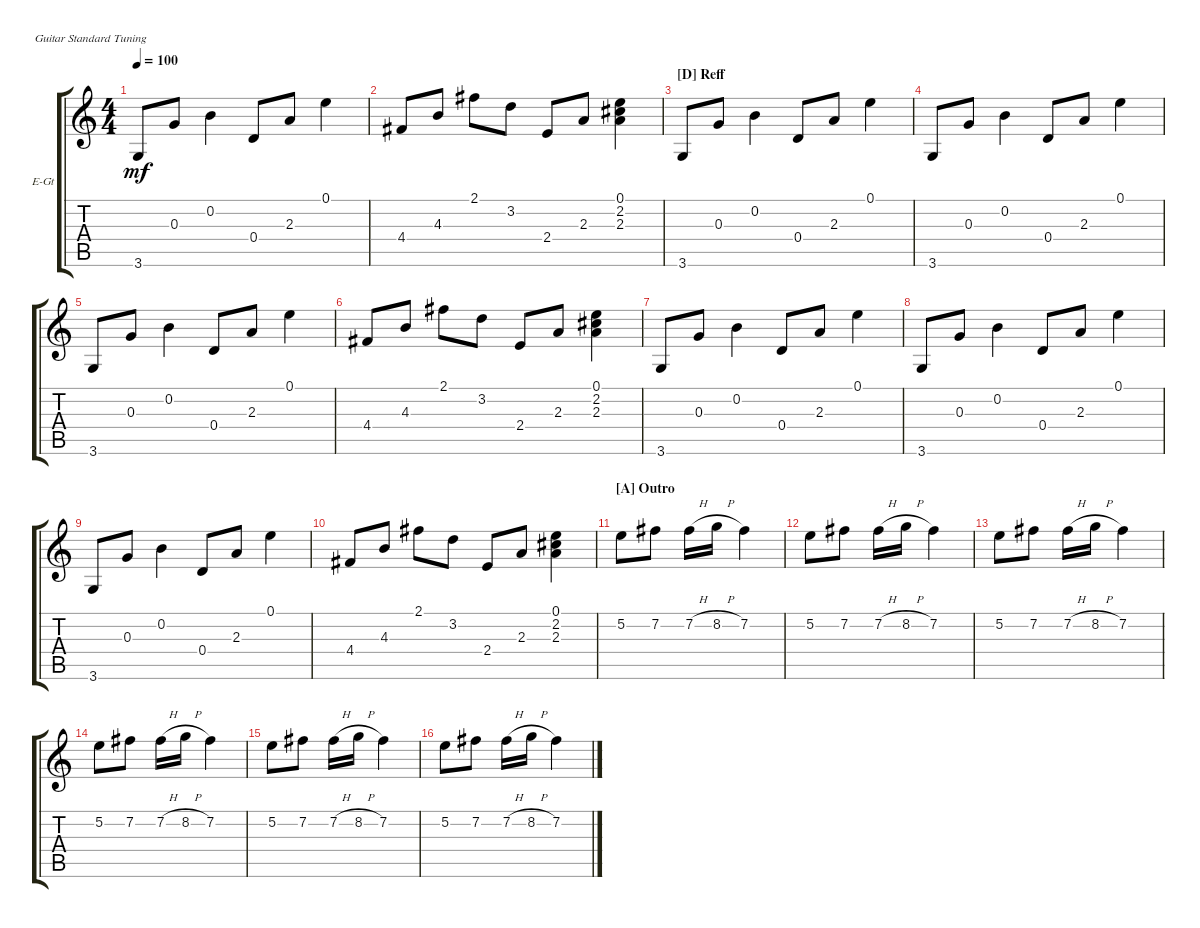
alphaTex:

\defaultSystemsLayout 4
\bracketExtendMode groupsimilarinstruments
\firstSystemTrackNameOrientation horizontal
\otherSystemsTrackNameOrientation horizontal
\track ("Electric Guitar" "E-Gt") {instrument electricguitarclean}
\staff {score tabs}
\tuning (E4 B3 G3 D3 A2 E2)
\ts (4 4)
\tempo 100
\clef g2
\ks c
3.6.8{dy mf} 0.3.8 0.2.4 0.4.8 2.3.8 0.1.4 |
4.4.8 4.3.8 2.1.8 3.2.8 2.4.8 2.3.8 (0.1 2.2 2.3).4 |
\section ("D" "Reff")
3.6.8 0.3.8 0.2.4 0.4.8 2.3.8 0.1.4 |
3.6.8 0.3.8 0.2.4 0.4.8 2.3.8 0.1.4 |
3.6.8 0.3.8 0.2.4 0.4.8 2.3.8 0.1.4 |
4.4.8 4.3.8 2.1.8 3.2.8 2.4.8 2.3.8 (0.1 2.2 2.3).4 |
3.6.8 0.3.8 0.2.4 0.4.8 2.3.8 0.1.4 |
3.6.8 0.3.8 0.2.4 0.4.8 2.3.8 0.1.4 |
3.6.8 0.3.8 0.2.4 0.4.8 2.3.8 0.1.4 |
4.4.8 4.3.8 2.1.8 3.2.8 2.4.8 2.3.8 (0.1 2.2 2.3).4 |
\section ("A" "Outro")
5.2.8 7.2.8 7.2{h}.16 8.2{h}.16 7.2.4 |
5.2.8 7.2.8 7.2{h}.16 8.2{h}.16 7.2.4 |
5.2.8 7.2.8 7.2{h}.16 8.2{h}.16 7.2.4 |
5.2.8 7.2.8 7.2{h}.16 8.2{h}.16 7.2.4 |
5.2.8 7.2.8 7.2{h}.16 8.2{h}.16 7.2.4 |
5.2.8 7.2.8 7.2{h}.16 8.2{h}.16 7.2.4
